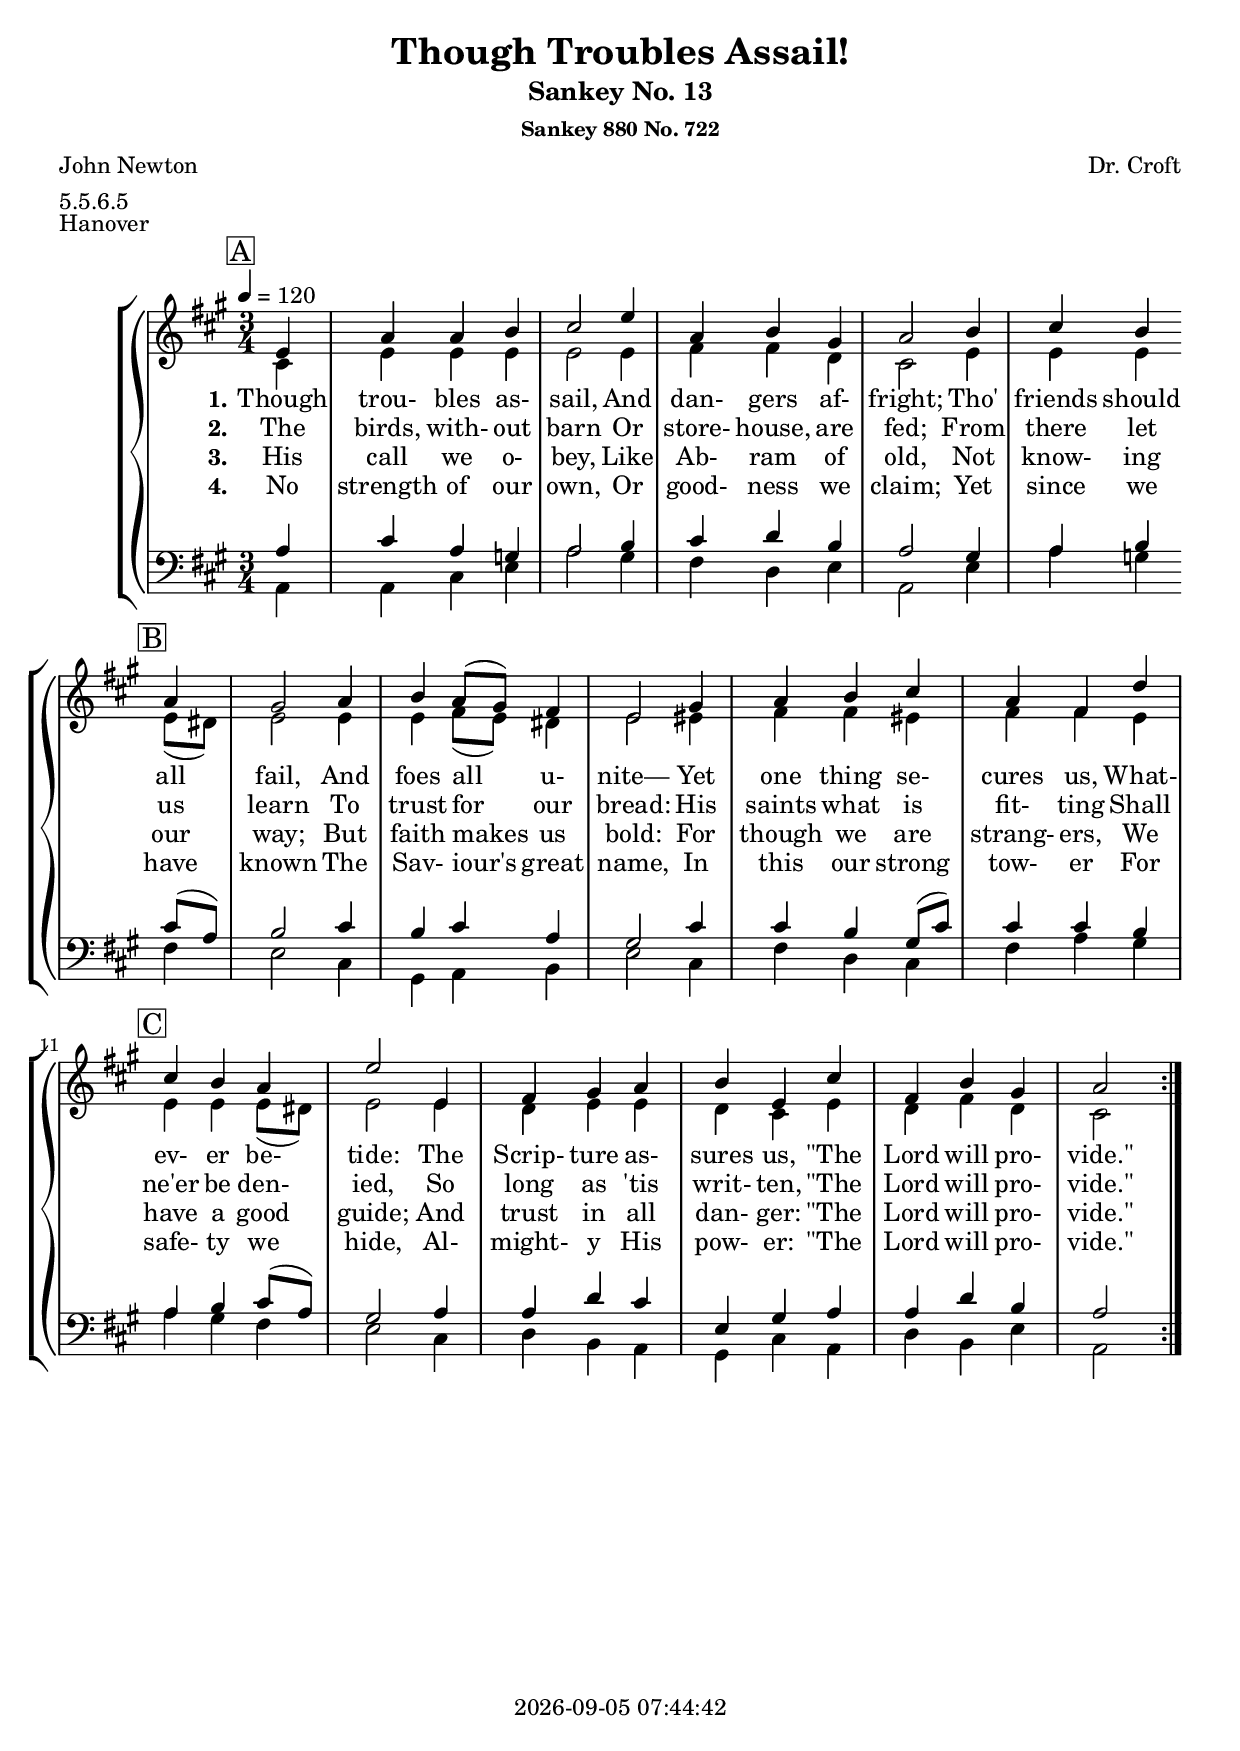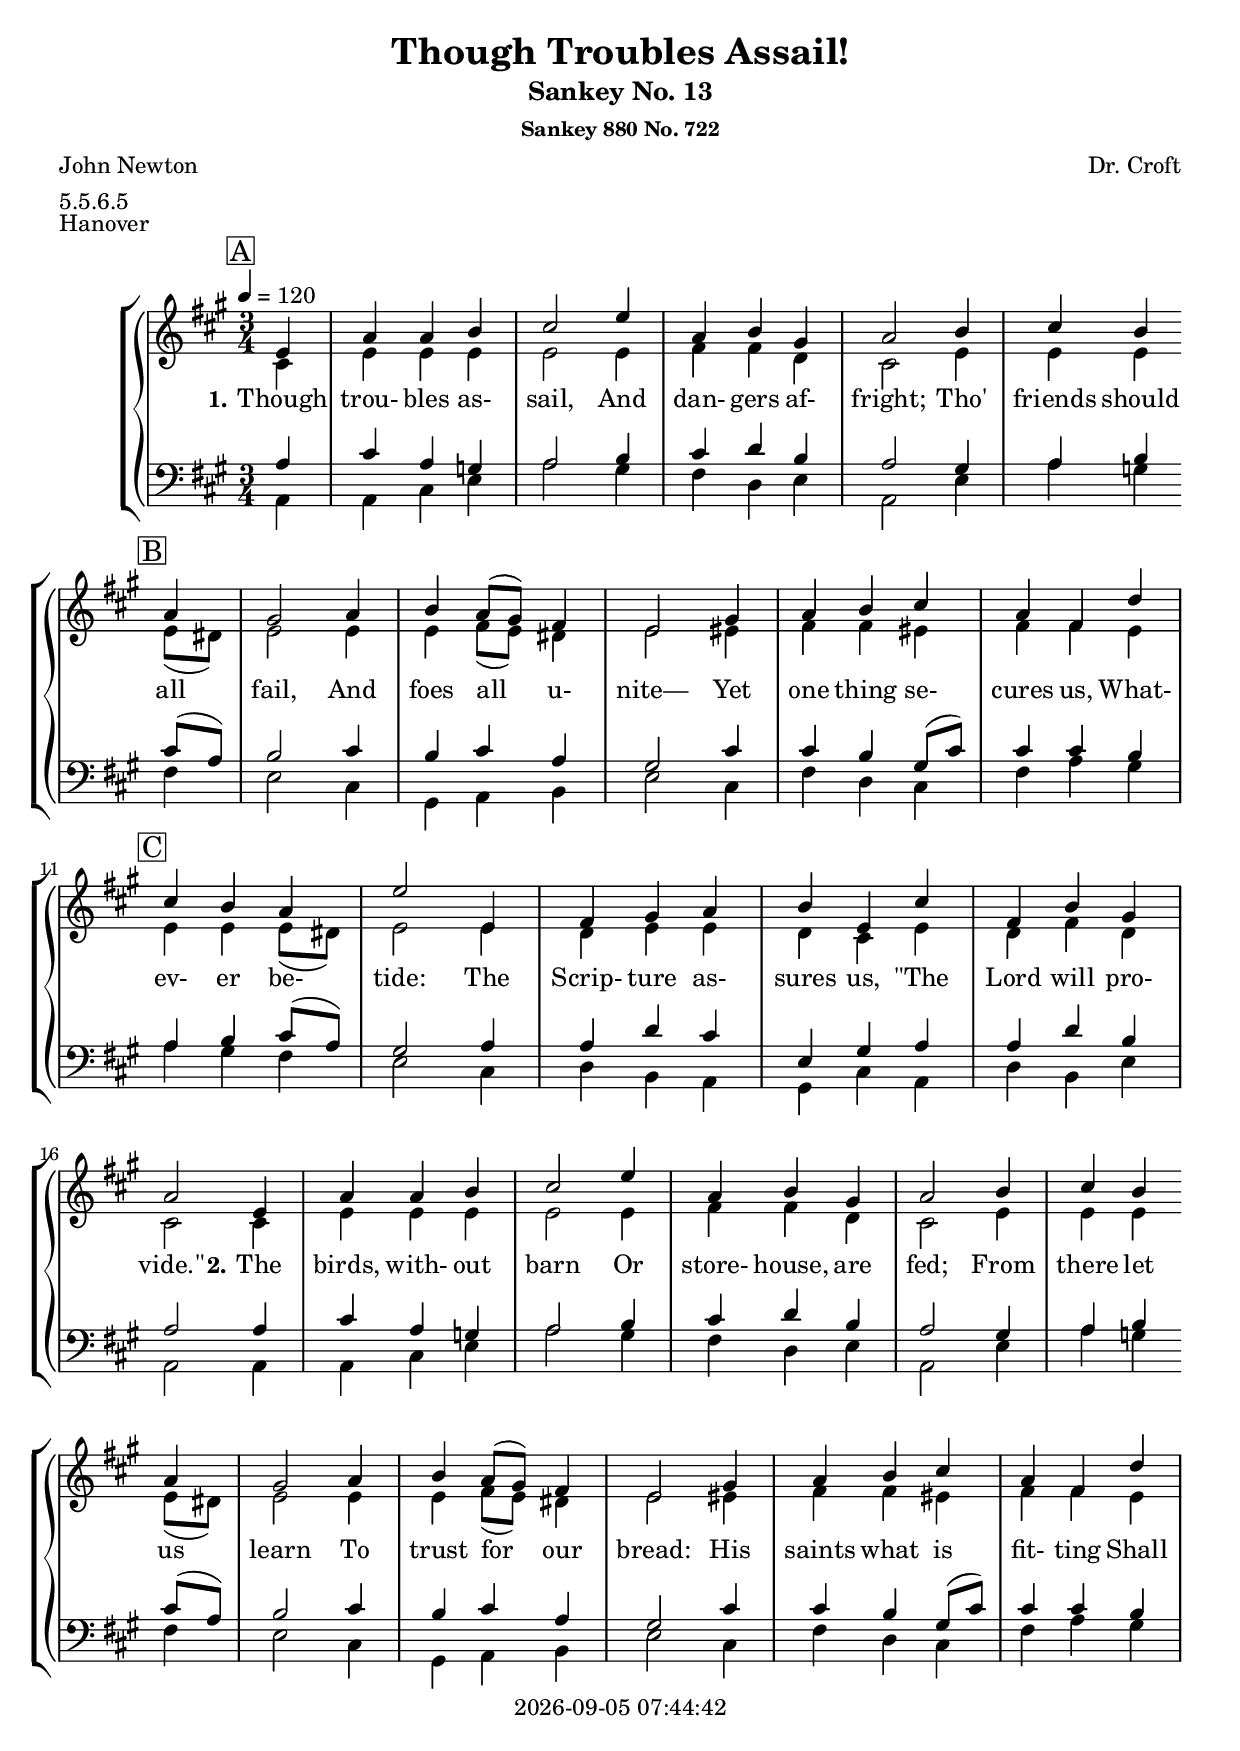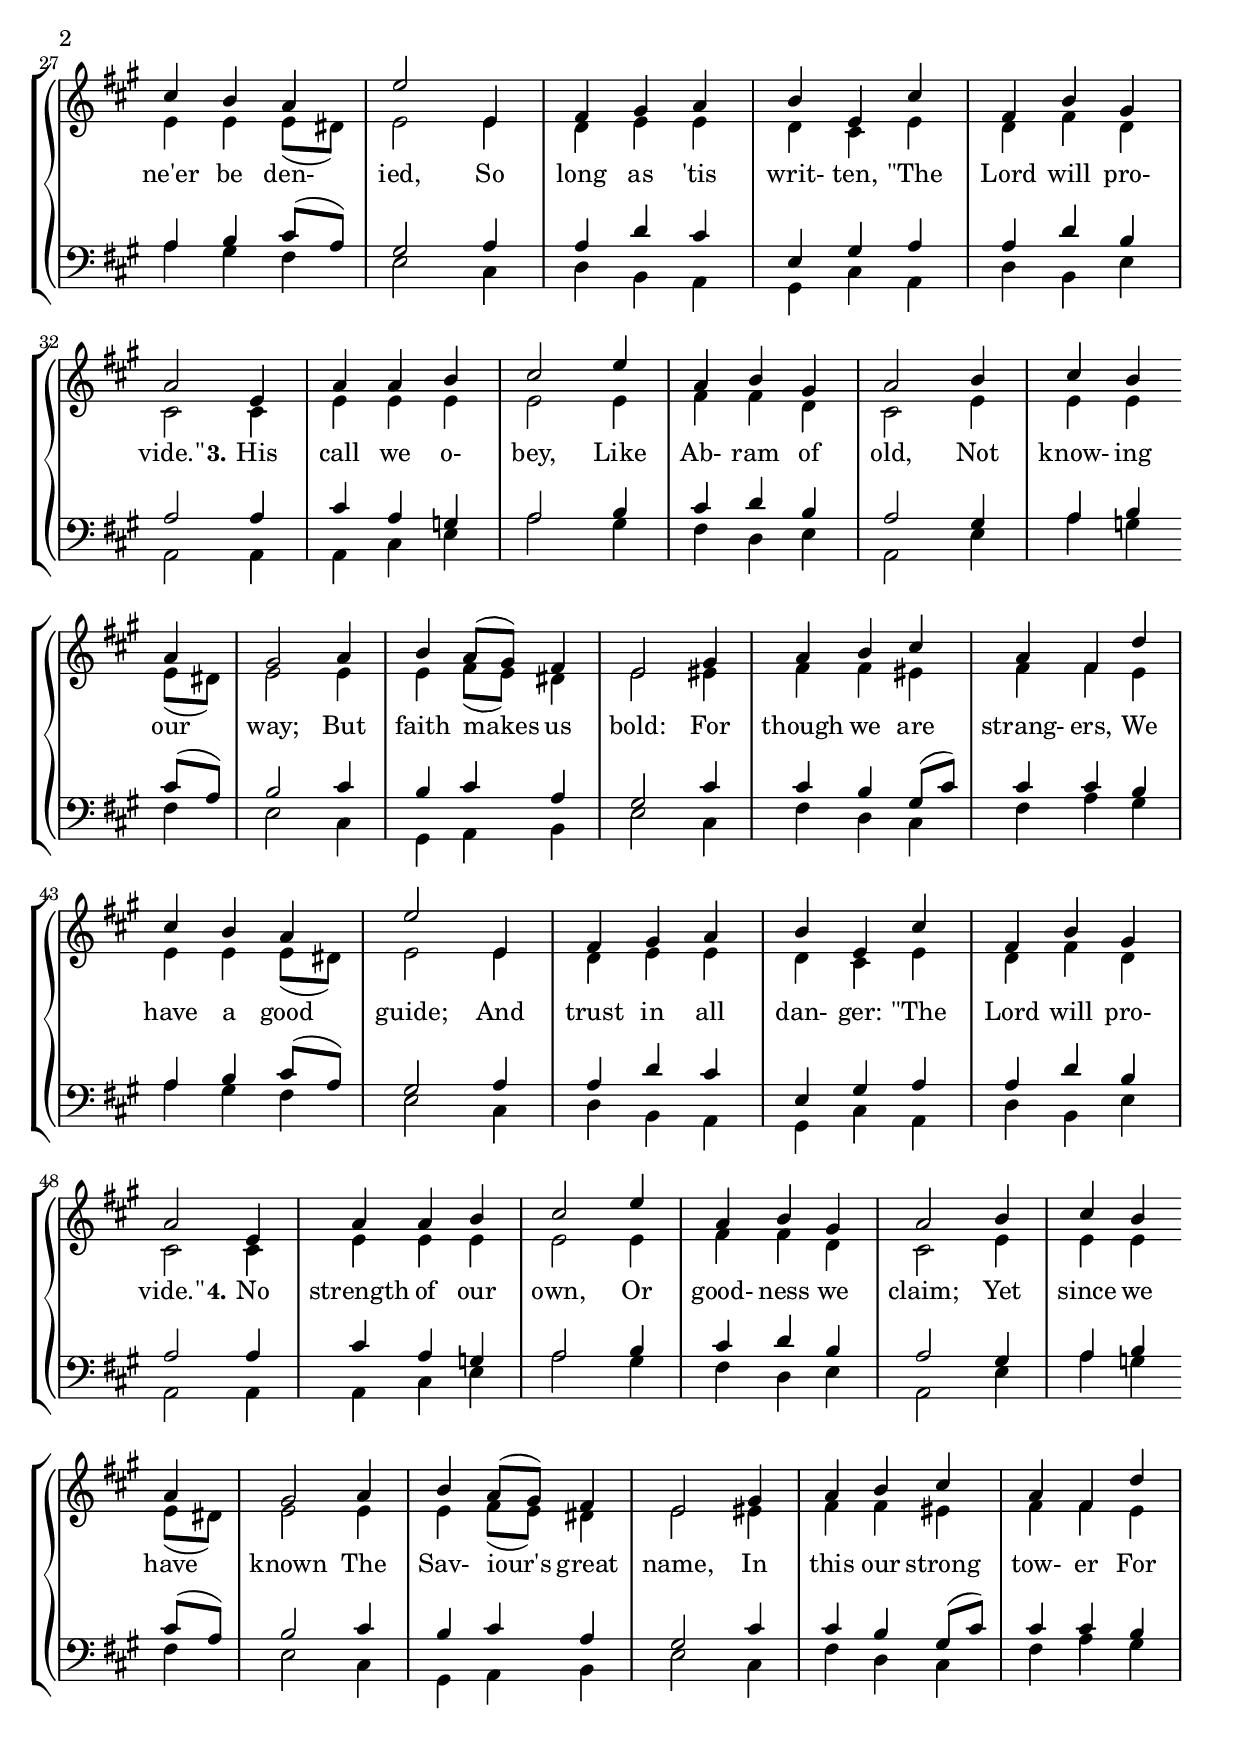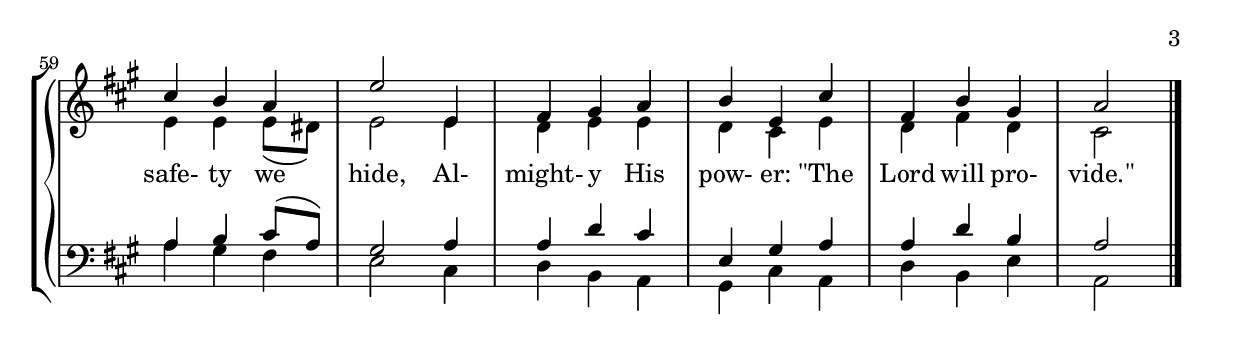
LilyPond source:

\version "2.20.2"

\include "articulate.ly"

today = #(strftime "%Y-%m-%d %H:%M:%S" (localtime (current-time)))

\header {
% centered at top
%  dedication  = "dedication"
  title       = "Though Troubles Assail!"
  subtitle    = "Sankey No. 13"
  subsubtitle = "Sankey 880 No. 722"
%  instrument  = "instrument"
  
% arrangement of following lines:
%
%  poet    composer
%  meter   arranger
%  piece       opus

  composer    = "Dr. Croft"
%  arranger    = "arranger"
%  opus        = "opus"

  poet        = "John Newton"
  meter       = "5.5.6.5"
  piece       = "Hanover"

% centered at bottom
% tagline     = "tagline" % default lilypond version
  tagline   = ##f
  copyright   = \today
}

% #(set-global-staff-size 16)

global = {
  \key a \major
  \time 3/4
  \tempo 4=120
  \partial 4
}

RehearsalTrack = {
% \set Score.currentBarNumber = #5
% \mark \markup { \circle "1a" }
  \mark \markup { \box "A" } s4 s2.*4 s2
  \mark \markup { \box "B" } s4 s2.*5
  \mark \markup { \box "C" } s2.*5 s2
}

TempoTrack = {
}

soprano = \relative c' {
  \global
  \repeat volta 4 {
    e4
    a4 a b
    cis 2 e4
    a,4 b gis
    a2 b4
    cis4 b \bar "" \break a
    gis2 a4
    b4 a8(gis) fis4
    e2 gis4
    a4 b cis
    a4 fis d' \break
    cis4 b a
    e'2 e,4
    fis4 gis a
    b4 e, cis'
    fis,4 b gis
    a2
  }
}

dynamicsWomen = {
  \override DynamicTextSpanner.style = #'none
}

alto = \relative c' {
  \global
  \repeat volta 4 {
    cis4
    e4 e e
    e2 e4
    fis4 fis d
    cis2 e4
    e4 e e8(dis)
    e2 e4
    e4 fis8(e) dis4
    e2 eis4
    fis4 fis eis
    fis4 fis e
    e4 e e8(dis)
    e2 e4
    d4 e e
    d4 cis e
    d4 fis d
    cis2
  }
}

tenor = \relative c' {
  \global
  \repeat volta 4 {
    a4
    cis4 a g
    a2 b4
    cis4 d b
    a2 gis4
    a4 b cis8(a)
    b2 cis4
    b4 cis a
    gis2 cis4
    cis4 b gis8(cis)
    cis4 cis b
    a4 b cis8(a)
    gis2 a4
    a4 d cis
    e,4 gis a
    a4 d b
    a2
  }
}

dynamicsMen = {
  \override DynamicTextSpanner.style = #'none
}

bass= \relative c {
  \global
  \repeat volta 4 {
    a4
    a4 cis e
    a2 gis4
    fis4 d e
    a,2 e'4
    a4 g fis
    e2 cis4
    gis4 a b
    e2 cis4
    fis4 d cis
    fis4 a gis
    a4 gis fis
    e2 cis4
    d4 b a
    gis4 cis a
    d4 b e
    a,2
  }
}

wordsOne = \lyricmode {
  \set stanza = "1."
  Though trou- bles as- sail,
  And dan- gers af- fright;
  Tho' friends should all fail,
  And foes all u- nite—
  Yet one thing se- cures us,
  What- ev- er be- tide:
  The Scrip- ture as- sures us,
  "\"The" Lord will pro- "vide.\""
}
  
wordsTwo = \lyricmode {
  \set stanza = "2."
  The birds, with- out barn
  Or store- house, are fed;
  From there let us learn
  To trust for our bread:
  His saints what is fit- ting
  Shall ne'er be den- ied,
  So long as 'tis writ- ten,
  "\"The" Lord will pro- "vide.\""
}
  
wordsThree = \lyricmode {
  \set stanza = "3."
  His call we o- bey,
  Like Ab- ram of old,
  Not know- ing our way;
  But faith makes us bold:
  For though we are strang- ers,
  We have a good guide;
  And trust in all dan- ger:
  "\"The" Lord will pro- "vide.\""
}
  
wordsFour = \lyricmode {
  \set stanza = "4."
  No strength of our own,
  Or good- ness we claim;
  Yet since we have known
  The Sav- iour's great name,
  In this our strong tow- er
  For safe- ty we hide,
  Al- might- y His pow- er:
  "\"The" Lord will pro- "vide.\""
}
  
wordsMidi = \lyricmode {
  \set stanza = "1. "
  "Though " trou "bles " as "sail, "
  "\nAnd " dan "gers " af "fright; "
  "\nTho' " "friends " "should " "all " "fail, "
  "\nAnd " "foes " "all " u "nite— "
  "\nYet " "one " "thing " se "cures " "us, "
  "\nWhat" ev "er " be "tide: "
  "\nThe " Scrip "ture " as "sures " "us, "
  "\n\"The " "Lord " "will " pro "vide.\"\n"

  \set stanza = "2. "
  "\nThe " "birds, " with "out " "barn "
  "\nOr " store "house, " "are " "fed; "
  "\nFrom " "there " "let " "us " "learn "
  "\nTo " "trust " "for " "our " "bread: "
  "\nHis " "saints " "what " "is " fit "ting "
  "\nShall " "ne'er " "be " den "ied, "
  "\nSo " "long " "as " "'tis " writ "ten, "
  "\n\"The " "Lord " "will " pro "vide.\"\n"

  \set stanza = "3. "
  "\nHis " "call " "we " o "bey, "
  "\nLike " Ab "ram " "of " "old, "
  "\nNot " know "ing " "our " "way; "
  "\nBut " "faith " "makes " "us " "bold: "
  "\nFor " "though " "we " "are " strang "ers, "
  "\nWe " "have " "a " "good " "guide; "
  "\nAnd " "trust " "in " "all " dan "ger: "
  "\n\"The " "Lord " "will " pro "vide.\"\n"

  \set stanza = "4. "
  "\nNo " "strength " "of " "our " "own, "
  "\nOr " good "ness " "we " "claim; "
  "\nYet " "since " "we " "have " "known "
  "\nThe " Sav "iour's " "great " "name, "
  "\nIn " "this " "our " "strong " tow "er "
  "\nFor " safe "ty " "we " "hide, "
  "\nAl" might "y " "His " pow "er: "
  "\n\"The " "Lord " "will " pro "vide.\" "
}
  
\book {
  \bookOutputSuffix "repeat"
  \score {
%    \unfoldRepeats \articulate <<
    \context GrandStaff <<
      <<
        \new ChoirStaff <<
                                  % Joint soprano/alto staff
          \new Dynamics \dynamicsWomen
          \new Staff <<
            \new Voice \RehearsalTrack
%            \new Voice \TempoTrack
            \new Voice = "soprano" { \voiceOne \soprano }
            \new Voice = "alto"    { \voiceTwo \alto    }
            \new Lyrics \lyricsto "soprano" \wordsOne
            \new Lyrics \lyricsto "soprano" \wordsTwo
            \new Lyrics \lyricsto "soprano" \wordsThree
            \new Lyrics \lyricsto "soprano" \wordsFour
          >>
                                  % Joint tenor/bass staff
          \new Dynamics \dynamicsMen
          \new Staff <<
            \clef "bass"
            \new Voice = "tenor" { \voiceOne \tenor }
            \new Voice = "bass"  { \voiceTwo \bass  }
          >>
        >>
%        >>
      >>
    >>
    \layout {
      indent = 1.5\cm
      \context {
        \Staff \RemoveAllEmptyStaves
      }
    }
  }
}
  
\book {
  \bookOutputSuffix "single"
  \score {
    \unfoldRepeats
    %\articulate
    <<
    \context GrandStaff <<
      <<
        \new ChoirStaff <<
                                  % Joint soprano/alto staff
          \new Dynamics \dynamicsWomen
          \new Staff <<
            \new Voice \RehearsalTrack
%            \new Voice \TempoTrack
            \new Voice = "soprano" { \voiceOne \soprano \bar "|." }
            \new Voice = "alto"    { \voiceTwo \alto    }
            \new Lyrics \lyricsto "soprano" { \wordsOne
                                              \wordsTwo
                                              \wordsThree
                                              \wordsFour
                                            }
          >>
                                  % Joint tenor/bass staff
          \new Dynamics \dynamicsMen
          \new Staff <<
            \clef "bass"
            \new Voice = "tenor" { \voiceOne \tenor }
            \new Voice = "bass"  { \voiceTwo \bass  }
          >>
        >>
        >>
      >>
    >>
    \layout {
      indent = 1.5\cm
      \context {
        \Staff \RemoveAllEmptyStaves
      }
    }
  }
}
  
\book {
  \bookOutputSuffix "midi"
  \score {
    \unfoldRepeats
%    \articulate
    <<
    \context GrandStaff <<
      <<
        \new ChoirStaff <<
                                  % Joint soprano/alto staff
          \new Dynamics \dynamicsWomen
          \new Staff <<
%            \new Voice \RehearsalTrack
            \new Voice \TempoTrack
            \new Voice = "soprano" { \voiceOne \soprano }
            \new Voice = "alto"    { \voiceTwo \alto    }
            \new Lyrics \lyricsto "soprano" \wordsMidi
          >>
                                  % Joint tenor/bass staff
          \new Dynamics \dynamicsMen
          \new Staff <<
            \clef "bass"
            \new Voice = "tenor" { \voiceOne \tenor }
            \new Voice = "bass"  { \voiceTwo \bass  }
          >>
        >>
        >>
      >>
    >>
    \midi {}
  }
}
